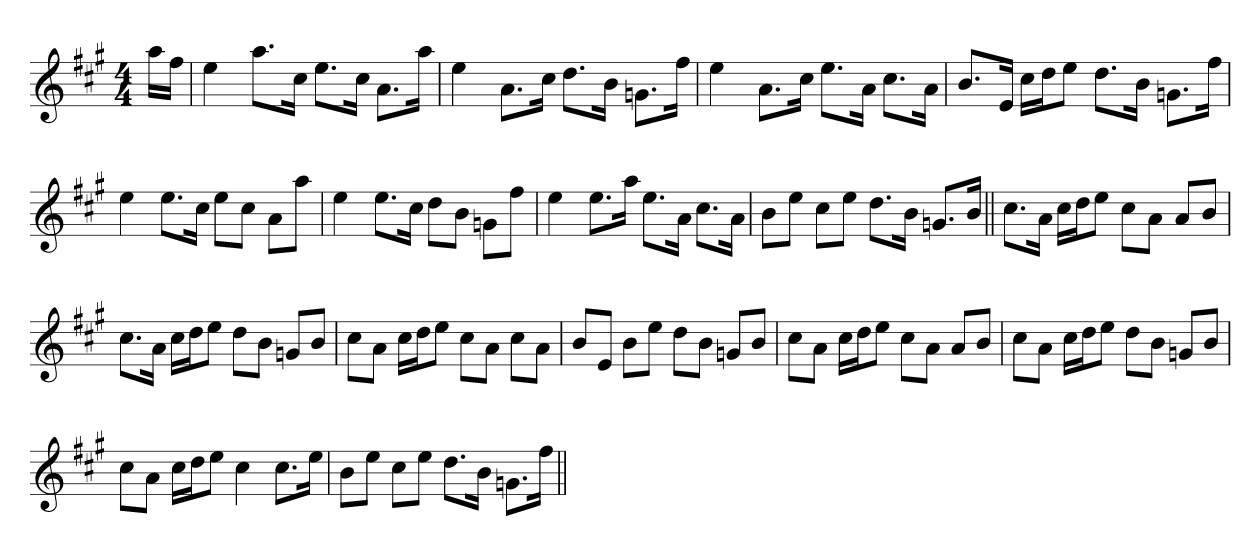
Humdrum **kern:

**kern
*part1
*staff1
*clefG2
*k[f#c#g#]
*A:
*M4/4
=1
16aaLL
16ff#JJ
=
4ee
8.aaL
16cc#Jk
8.eeL
16cc#Jk
8.aL
16aaJk
=
4ee
8.aL
16cc#Jk
8.ddL
16bJk
8.gnL
16ff#Jk
=
4ee
8.aL
16cc#Jk
8.eeL
16aJk
8.cc#L
16aJk
=
8.bL
16eJk
16cc#LL
16ddJ
8eeJ
8.ddL
16bJk
8.gnL
16ff#Jk
=
4ee
8.eeL
16cc#Jk
8eeL
8cc#J
8aL
8aaJ
=
4ee
8.eeL
16cc#Jk
8ddL
8bJ
8gnL
8ff#J
=
4ee
8.eeL
16aaJk
8.eeL
16aJk
8.cc#L
16aJk
=
8bL
8eeJ
8cc#L
8eeJ
8.ddL
16bJk
8.gnL
16bJk
=||
8.cc#L
16aJk
16cc#LL
16ddJ
8eeJ
8cc#L
8aJ
8aL
8bJ
=
8.cc#L
16aJk
16cc#LL
16ddJ
8eeJ
8ddL
8bJ
8gnL
8bJ
=
8cc#L
8aJ
16cc#LL
16ddJ
8eeJ
8cc#L
8aJ
8cc#L
8aJ
=
8bL
8eJ
8bL
8eeJ
8ddL
8bJ
8gnL
8bJ
=
8cc#L
8aJ
16cc#LL
16ddJ
8eeJ
8cc#L
8aJ
8aL
8bJ
=
8cc#L
8aJ
16cc#LL
16ddJ
8eeJ
8ddL
8bJ
8gnL
8bJ
=
8cc#L
8aJ
16cc#LL
16ddJ
8eeJ
4cc#
8.cc#L
16eeJk
=
8bL
8eeJ
8cc#L
8eeJ
8.ddL
16bJk
8.gnL
16ff#Jk
=||
*-
